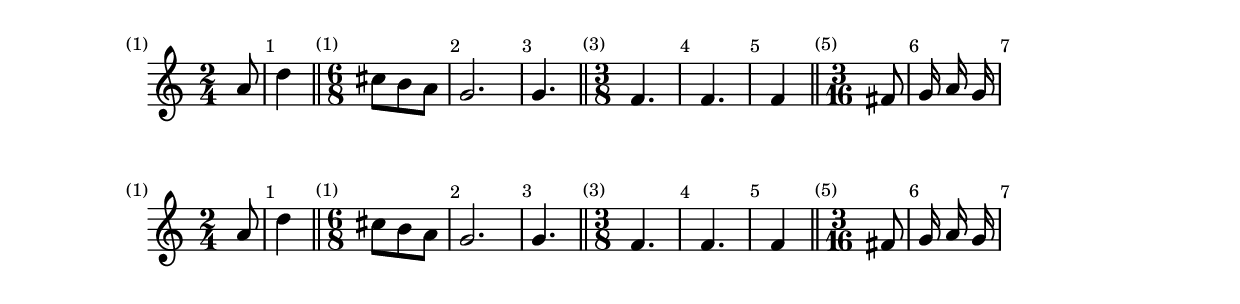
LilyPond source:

\version "2.19.16"

\header {
  texidoc = "Mid-measure time signature changes must be accompanied by
\\partial.

In this example, no bar numbers should be omitted or repeated, and all
double bar lines should have parenthesized bar numbers consistent with
the single bar lines.  Both scores should look identical.

@itemize @bullet
@item \\time 2/4 occurs at a negative position
@item \\time 6/8 occurs at a position less than the new measure length
@item \\time 3/8 occurs at a position equal to the new measure length
@item \\time 3/16 occurs at a position greater than the new measure length
@end itemize"
}

\score {
  \relative {
    \set Score.barNumberVisibility = #all-bar-numbers-visible
    \override Score.BarNumber.break-visibility = #all-visible
    \time 2/4 \partial 8
    a'8 | d4
    \bar "||" \time 6/8 \partial 4.
    cis8 b a | \barNumberCheck 2 g2. | \barNumberCheck 3 g4.
    \bar "||" \time 3/8 \partial 4.
    f4. | \barNumberCheck 4 f4. | \barNumberCheck 5 f4
    \bar "||" \time 3/16 \partial 8
    fis8 | \barNumberCheck 6 g16 a g | \barNumberCheck 7
  }
}

\score {
  \relative {
    \set Score.barNumberVisibility = #all-bar-numbers-visible
    \override Score.BarNumber.break-visibility = #all-visible
    \partial 8 \time 2/4
    a'8 | d4
    \bar "||" \partial 4. \time 6/8
    cis8 b a | \barNumberCheck 2 g2. | \barNumberCheck 3 g4.
    \bar "||" \partial 4. \time 3/8
    f4. | \barNumberCheck 4 f4. | \barNumberCheck 5 f4
    \bar "||" \partial 8 \time 3/16
    fis8 | \barNumberCheck 6 g16 a g | \barNumberCheck 7
  }
}
